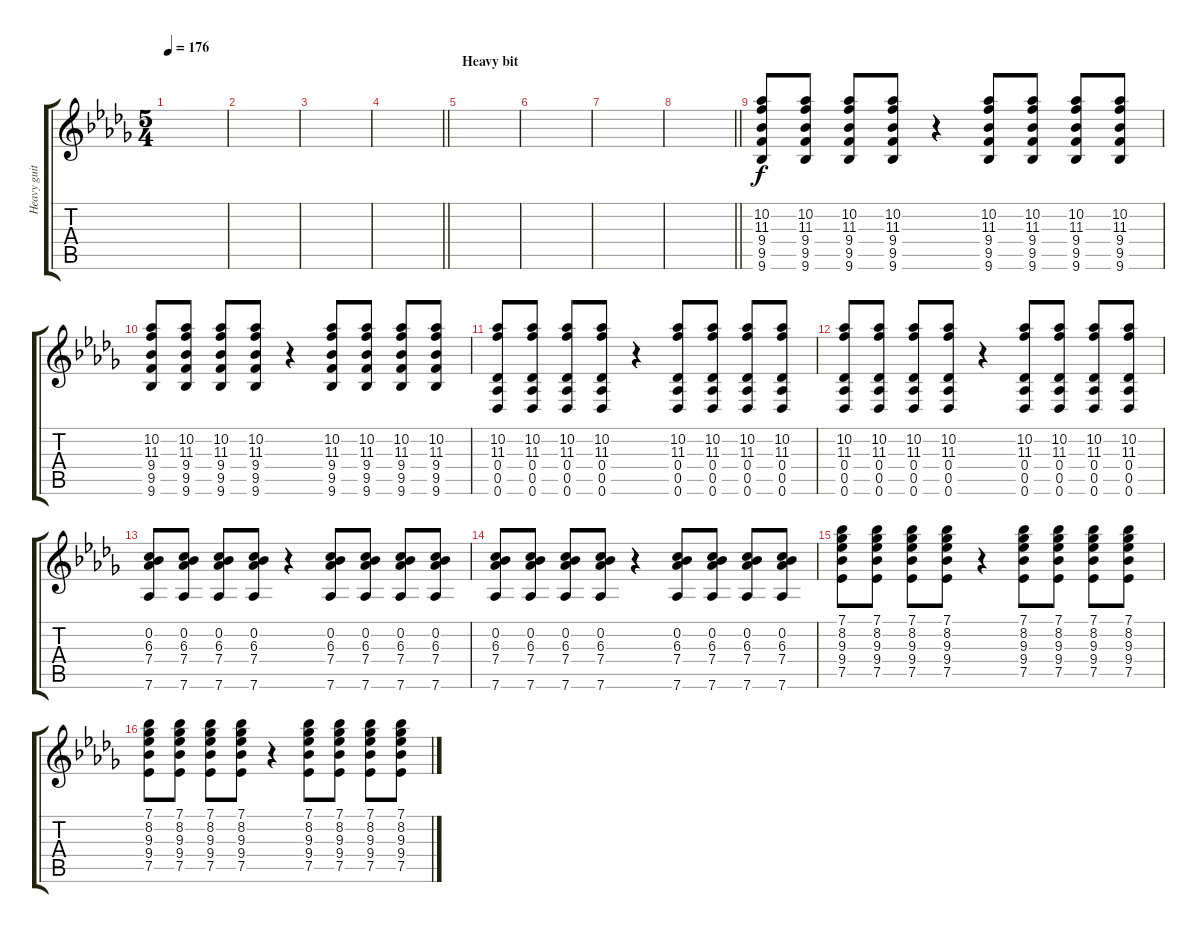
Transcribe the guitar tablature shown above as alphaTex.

\track ("Heavy guitar 2" "Heavy guit") {instrument overdrivenguitar}
\staff {score tabs}
\tuning (Eb4 Bb3 Gb3 Db3 Ab2 Db2) {hide}
\ts (5 4)
\tempo 176
\clef g2
\ks db
|
|
|
\barLineRight lightlight
|
\section ("" "Heavy bit")
|
|
|
\barLineRight lightlight
|
(10.2 11.3 9.4 9.5 9.6).8 (10.2 11.3 9.4 9.5 9.6).8 (10.2 11.3 9.4 9.5 9.6).8 (10.2 11.3 9.4 9.5 9.6).8 r.4 (10.2 11.3 9.4 9.5 9.6).8 (10.2 11.3 9.4 9.5 9.6).8 (10.2 11.3 9.4 9.5 9.6).8 (10.2 11.3 9.4 9.5 9.6).8 |
(10.2 11.3 9.4 9.5 9.6).8 (10.2 11.3 9.4 9.5 9.6).8 (10.2 11.3 9.4 9.5 9.6).8 (10.2 11.3 9.4 9.5 9.6).8 r.4 (10.2 11.3 9.4 9.5 9.6).8 (10.2 11.3 9.4 9.5 9.6).8 (10.2 11.3 9.4 9.5 9.6).8 (10.2 11.3 9.4 9.5 9.6).8 |
(10.2 11.3 0.4 0.5 0.6).8 (10.2 11.3 0.4 0.5 0.6).8 (10.2 11.3 0.4 0.5 0.6).8 (10.2 11.3 0.4 0.5 0.6).8 r.4 (10.2 11.3 0.4 0.5 0.6).8 (10.2 11.3 0.4 0.5 0.6).8 (10.2 11.3 0.4 0.5 0.6).8 (10.2 11.3 0.4 0.5 0.6).8 |
(10.2 11.3 0.4 0.5 0.6).8 (10.2 11.3 0.4 0.5 0.6).8 (10.2 11.3 0.4 0.5 0.6).8 (10.2 11.3 0.4 0.5 0.6).8 r.4 (10.2 11.3 0.4 0.5 0.6).8 (10.2 11.3 0.4 0.5 0.6).8 (10.2 11.3 0.4 0.5 0.6).8 (10.2 11.3 0.4 0.5 0.6).8 |
(0.2 6.3 7.4 7.6).8 (0.2 6.3 7.4 7.6).8 (0.2 6.3 7.4 7.6).8 (0.2 6.3 7.4 7.6).8 r.4 (0.2 6.3 7.4 7.6).8 (0.2 6.3 7.4 7.6).8 (0.2 6.3 7.4 7.6).8 (0.2 6.3 7.4 7.6).8 |
(0.2 6.3 7.4 7.6).8 (0.2 6.3 7.4 7.6).8 (0.2 6.3 7.4 7.6).8 (0.2 6.3 7.4 7.6).8 r.4 (0.2 6.3 7.4 7.6).8 (0.2 6.3 7.4 7.6).8 (0.2 6.3 7.4 7.6).8 (0.2 6.3 7.4 7.6).8 |
(7.1 8.2 9.3 9.4 7.5).8 (7.1 8.2 9.3 9.4 7.5).8 (7.1 8.2 9.3 9.4 7.5).8 (7.1 8.2 9.3 9.4 7.5).8 r.4 (7.1 8.2 9.3 9.4 7.5).8 (7.1 8.2 9.3 9.4 7.5).8 (7.1 8.2 9.3 9.4 7.5).8 (7.1 8.2 9.3 9.4 7.5).8 |
(7.1 8.2 9.3 9.4 7.5).8 (7.1 8.2 9.3 9.4 7.5).8 (7.1 8.2 9.3 9.4 7.5).8 (7.1 8.2 9.3 9.4 7.5).8 r.4 (7.1 8.2 9.3 9.4 7.5).8 (7.1 8.2 9.3 9.4 7.5).8 (7.1 8.2 9.3 9.4 7.5).8 (7.1 8.2 9.3 9.4 7.5).8
